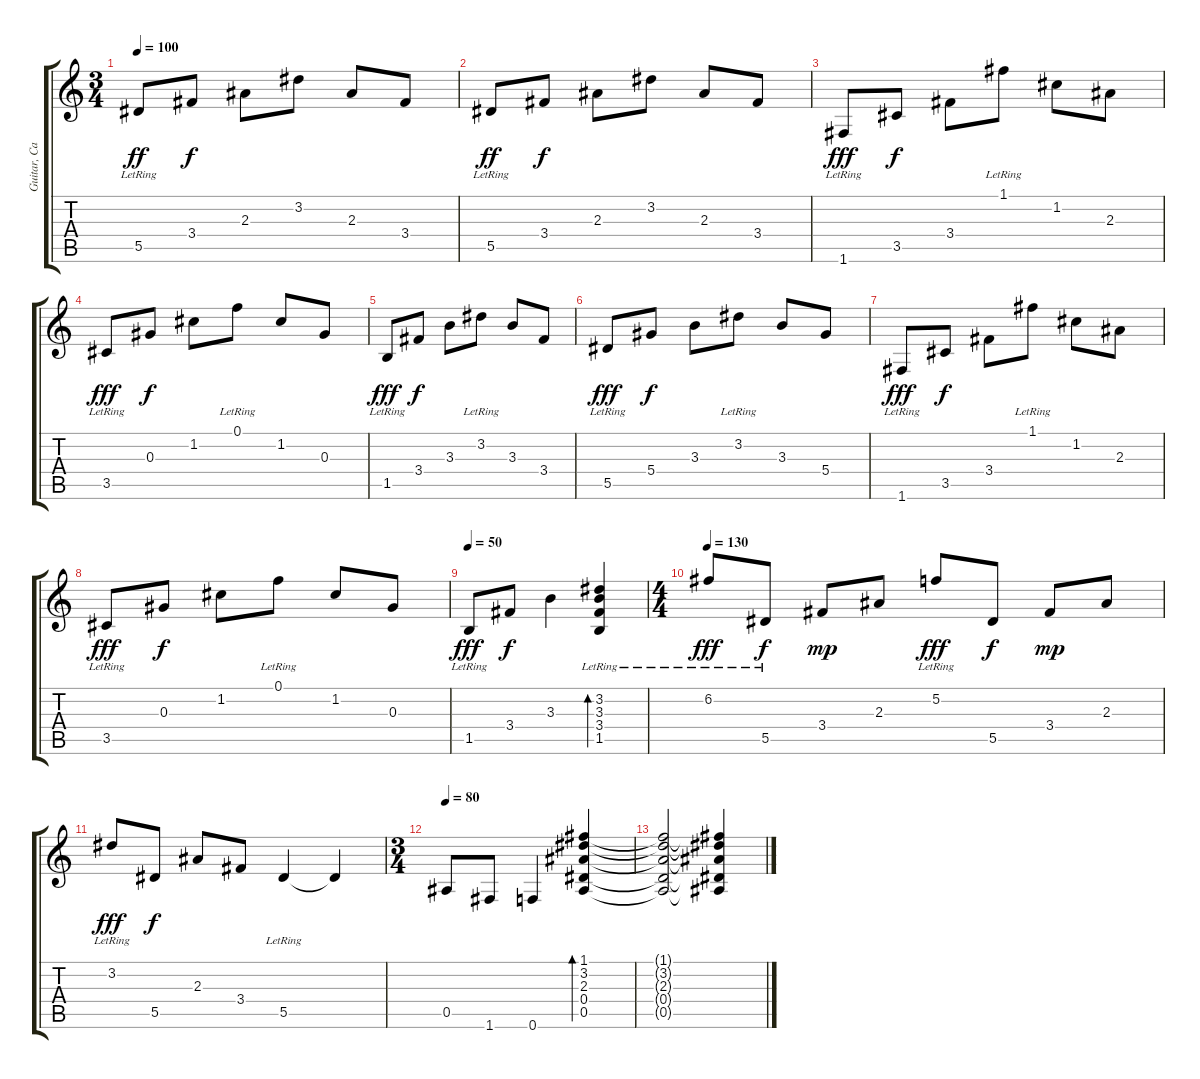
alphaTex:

\track ("Guitar, Capo=1" "Guitar, Ca") {instrument acousticguitarnylon}
\staff {score tabs}
\tuning (F4 C4 Ab3 Eb3 Bb2 F2) {hide}
\ts (3 4)
\tempo 100
\clef g2
\ks c
5.5{lr}.8{dy ff} 3.4.8{dy f} 2.3.8 3.2.8 2.3.8 3.4.8 |
5.5{lr}.8{dy ff} 3.4.8{dy f} 2.3.8 3.2.8 2.3.8 3.4.8 |
1.6{lr}.8{dy fff} 3.5.8{dy f} 3.4.8 1.1{lr}.8 1.2.8 2.3.8 |
3.5{lr}.8{dy fff} 0.3.8{dy f} 1.2.8 0.1{lr}.8 1.2.8 0.3.8 |
1.5{lr}.8{dy fff} 3.4.8{dy f} 3.3.8 3.2{lr}.8 3.3.8 3.4.8 |
5.5{lr}.8{dy fff} 5.4.8{dy f} 3.3.8 3.2{lr}.8 3.3.8 5.4.8 |
1.6{lr}.8{dy fff} 3.5.8{dy f} 3.4.8 1.1{lr}.8 1.2.8 2.3.8 |
3.5{lr}.8{dy fff} 0.3.8{dy f} 1.2.8 0.1{lr}.8 1.2.8 0.3.8 |
\tempo 50
1.5{lr}.8{dy fff} 3.4.8{dy f} 3.3.4 (3.2{lr} 3.3 3.4 1.5).4{bd 240} |
\ts (4 4)
\tempo 130
6.2{lr}.8{dy fff} 5.5{lr}.8{dy f} 3.4.8{dy mp} 2.3.8 5.2{lr}.8{dy fff} 5.5.8{dy f} 3.4.8{dy mp} 2.3.8 |
3.2{lr}.8{dy fff} 5.5.8{dy f} 2.3.8 3.4.8 5.5{lr}.4 5.5{t}.4 |
\ts (3 4)
\tempo 80
0.5.8 1.6.8 0.6.4 (1.1 3.2 2.3 0.4 0.5).4{bd 240 volume 1} |
(1.1{t} 3.2{t} 2.3{t} 0.4{t} 0.5{t}).2 (1.1{t} 3.2{t} 2.3{t} 0.4{t} 0.5{t}).4
